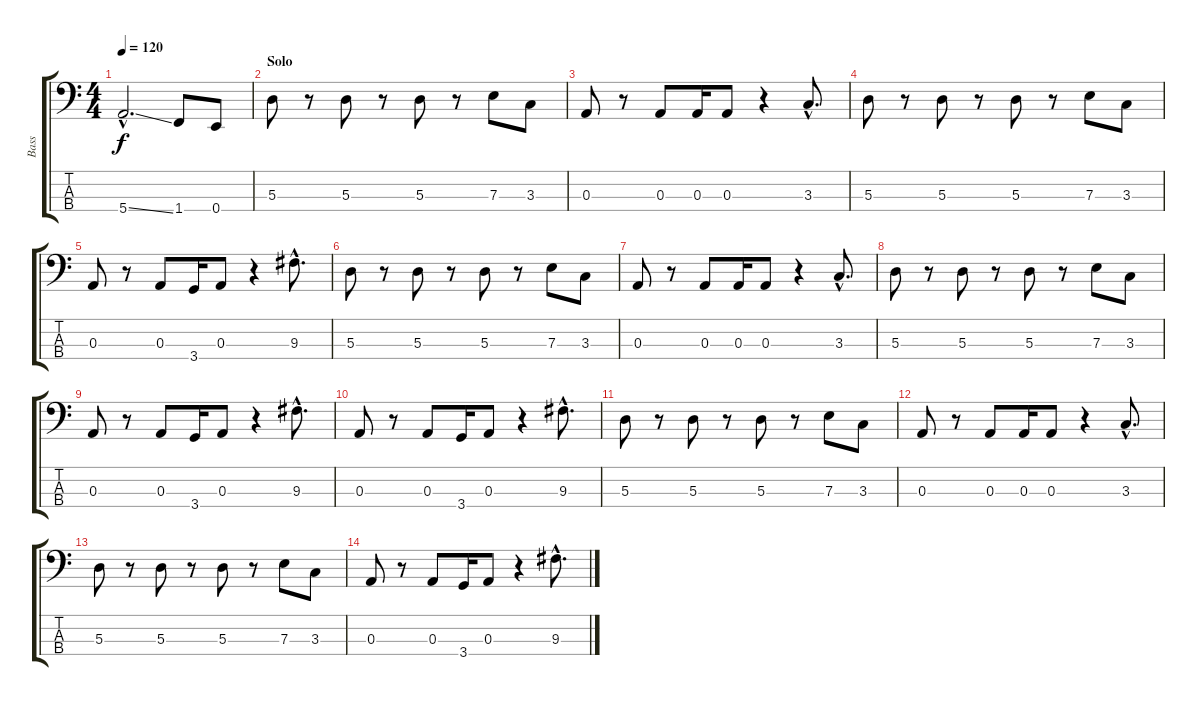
\track ("Bass" "Bass") {instrument electricbasspick}
\staff {score tabs}
\tuning (G2 D2 A1 E1) {hide}
\ts (4 4)
\tempo 120
\clef f4
\ks c
5.4{ss hac}.2{d dy f} 1.4.8 0.4.8 |
\section ("" "Solo")
5.3.8 r.8 5.3.8 r.8 5.3.8 r.8 7.3.8 3.3.8 |
0.3.8 r.8 0.3.8 0.3.16 0.3.8 r.4 3.3{hac}.8{d} |
5.3.8 r.8 5.3.8 r.8 5.3.8 r.8 7.3.8 3.3.8 |
0.3.8 r.8 0.3.8 3.4.16 0.3.8 r.4 9.3{hac}.8{d} |
5.3.8 r.8 5.3.8 r.8 5.3.8 r.8 7.3.8 3.3.8 |
0.3.8 r.8 0.3.8 0.3.16 0.3.8 r.4 3.3{hac}.8{d} |
5.3.8 r.8 5.3.8 r.8 5.3.8 r.8 7.3.8 3.3.8 |
0.3.8 r.8 0.3.8 3.4.16 0.3.8 r.4 9.3{hac}.8{d} |
0.3.8 r.8 0.3.8 3.4.16 0.3.8 r.4 9.3{hac}.8{d} |
5.3.8 r.8 5.3.8 r.8 5.3.8 r.8 7.3.8 3.3.8 |
0.3.8 r.8 0.3.8 0.3.16 0.3.8 r.4 3.3{hac}.8{d} |
5.3.8 r.8 5.3.8 r.8 5.3.8 r.8 7.3.8 3.3.8 |
0.3.8 r.8 0.3.8 3.4.16 0.3.8 r.4 9.3{hac}.8{d}
